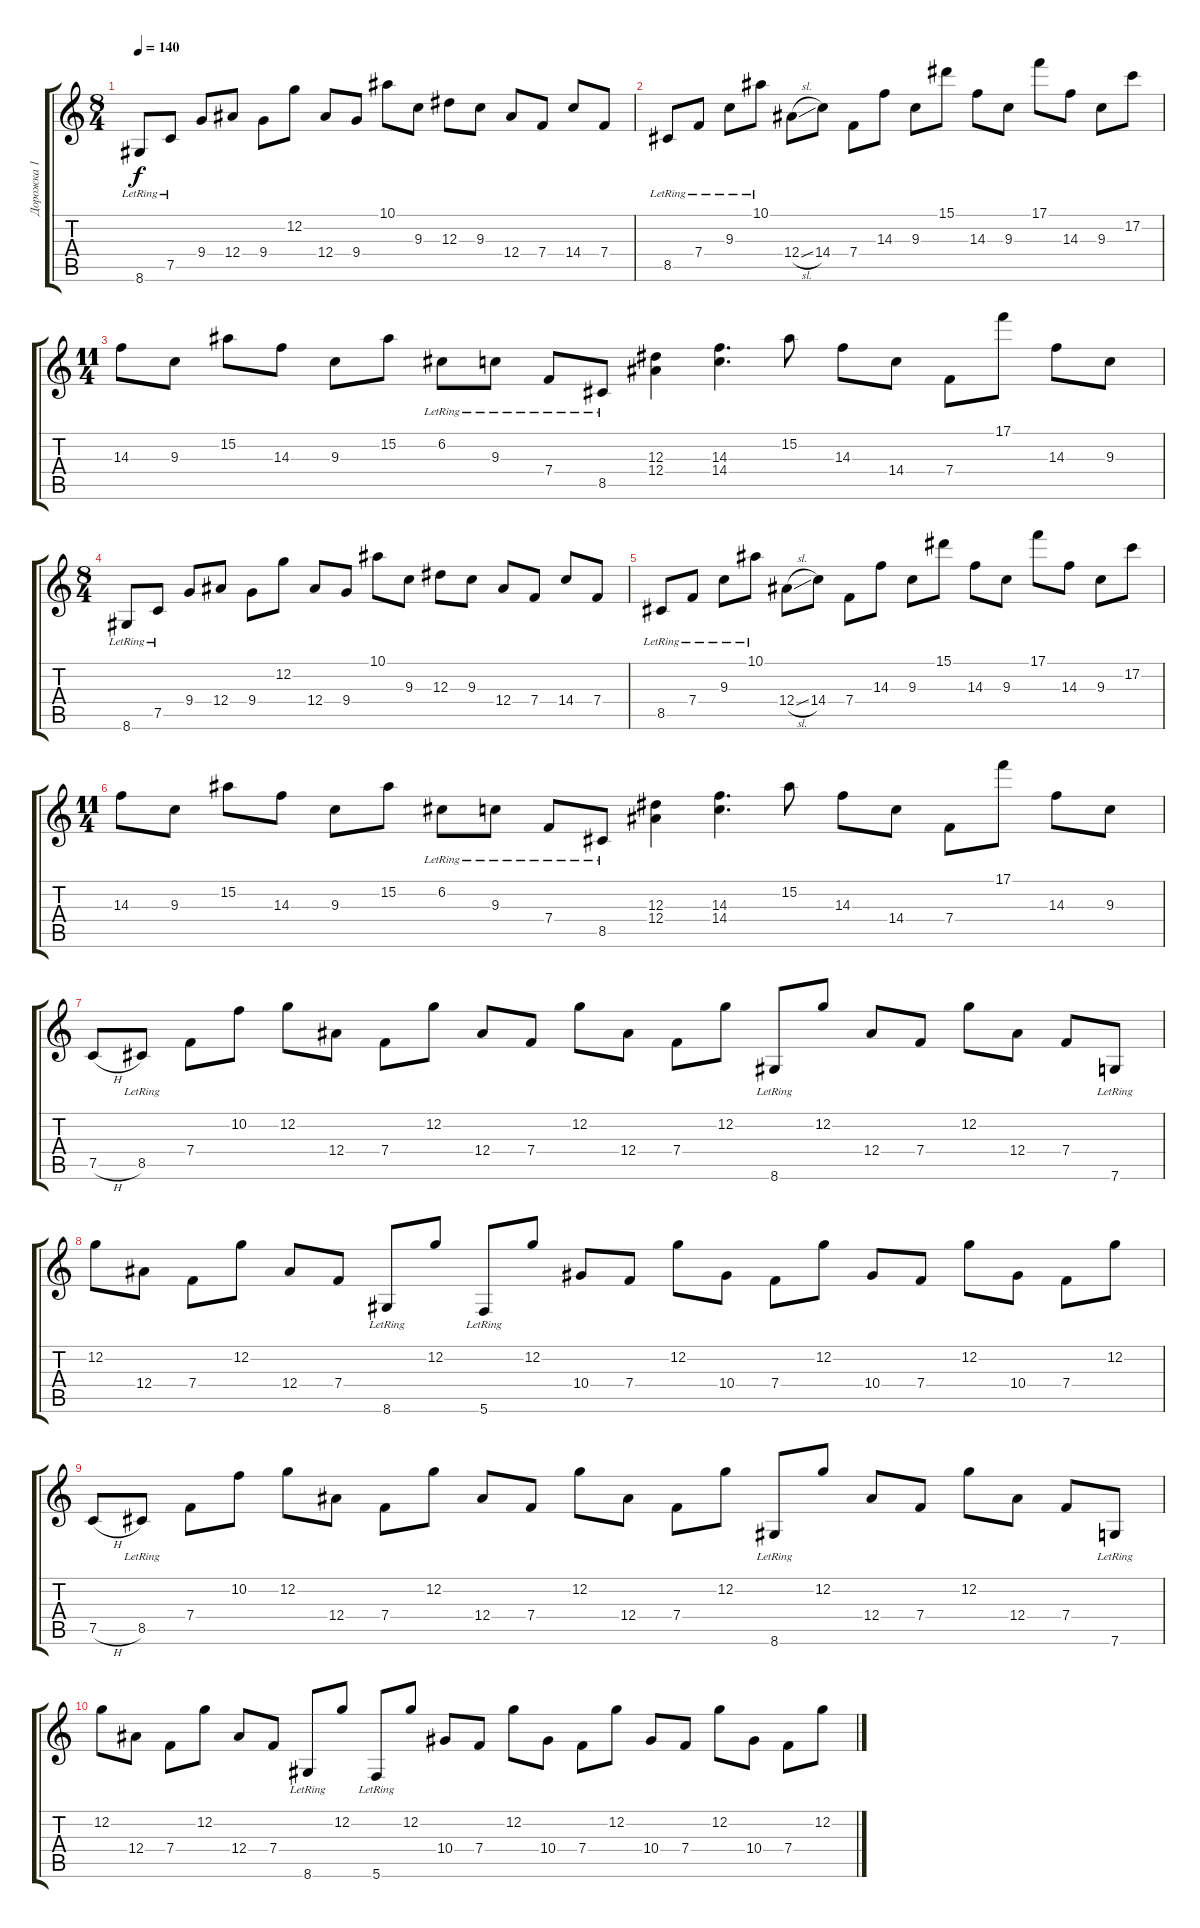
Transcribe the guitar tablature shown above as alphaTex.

\track ("Дорожка 1" "Дорожка 1") {instrument acousticguitarsteel}
\staff {score tabs}
\tuning (C4 G3 Eb3 Bb2 F2 C2) {hide}
\ts (8 4)
\tempo 140
\clef g2
\ks c
8.6{lr}.8{dy f} 7.5{lr}.8 9.4.8 12.4.8 9.4.8 12.2.8 12.4.8 9.4.8 10.1.8 9.3.8 12.3.8 9.3.8 12.4.8 7.4.8 14.4.8 7.4.8 |
8.5{lr}.8 7.4{lr}.8 9.3{lr}.8 10.1{lr}.8 12.4{sl}.8 14.4.8 7.4.8 14.3.8 9.3.8 15.1.8 14.3.8 9.3.8 17.1.8 14.3.8 9.3.8 17.2.8 |
\ts (11 4)
14.3.8 9.3.8 15.2.8 14.3.8 9.3.8 15.2.8 6.2{lr}.8 9.3{lr}.8 7.4{lr}.8 8.5{lr}.8 (12.3 12.4).4 (14.3 14.4).4{d} 15.2.8 14.3.8 14.4.8 7.4.8 17.1.8 14.3.8 9.3.8 |
\ts (8 4)
8.6{lr}.8 7.5{lr}.8 9.4.8 12.4.8 9.4.8 12.2.8 12.4.8 9.4.8 10.1.8 9.3.8 12.3.8 9.3.8 12.4.8 7.4.8 14.4.8 7.4.8 |
8.5{lr}.8 7.4{lr}.8 9.3{lr}.8 10.1{lr}.8 12.4{sl}.8 14.4.8 7.4.8 14.3.8 9.3.8 15.1.8 14.3.8 9.3.8 17.1.8 14.3.8 9.3.8 17.2.8 |
\ts (11 4)
14.3.8 9.3.8 15.2.8 14.3.8 9.3.8 15.2.8 6.2{lr}.8 9.3{lr}.8 7.4{lr}.8 8.5{lr}.8 (12.3 12.4).4 (14.3 14.4).4{d} 15.2.8 14.3.8 14.4.8 7.4.8 17.1.8 14.3.8 9.3.8 |
7.5{h}.8 8.5{lr}.8 7.4.8 10.2.8 12.2.8 12.4.8 7.4.8 12.2.8 12.4.8 7.4.8 12.2.8 12.4.8 7.4.8 12.2.8 8.6{lr}.8 12.2.8 12.4.8 7.4.8 12.2.8 12.4.8 7.4.8 7.6{lr}.8 |
12.2.8 12.4.8 7.4.8 12.2.8 12.4.8 7.4.8 8.6{lr}.8 12.2.8 5.6{lr}.8 12.2.8 10.4.8 7.4.8 12.2.8 10.4.8 7.4.8 12.2.8 10.4.8 7.4.8 12.2.8 10.4.8 7.4.8 12.2.8 |
7.5{h}.8 8.5{lr}.8 7.4.8 10.2.8 12.2.8 12.4.8 7.4.8 12.2.8 12.4.8 7.4.8 12.2.8 12.4.8 7.4.8 12.2.8 8.6{lr}.8 12.2.8 12.4.8 7.4.8 12.2.8 12.4.8 7.4.8 7.6{lr}.8 |
12.2.8 12.4.8 7.4.8 12.2.8 12.4.8 7.4.8 8.6{lr}.8 12.2.8 5.6{lr}.8 12.2.8 10.4.8 7.4.8 12.2.8 10.4.8 7.4.8 12.2.8 10.4.8 7.4.8 12.2.8 10.4.8 7.4.8 12.2.8
